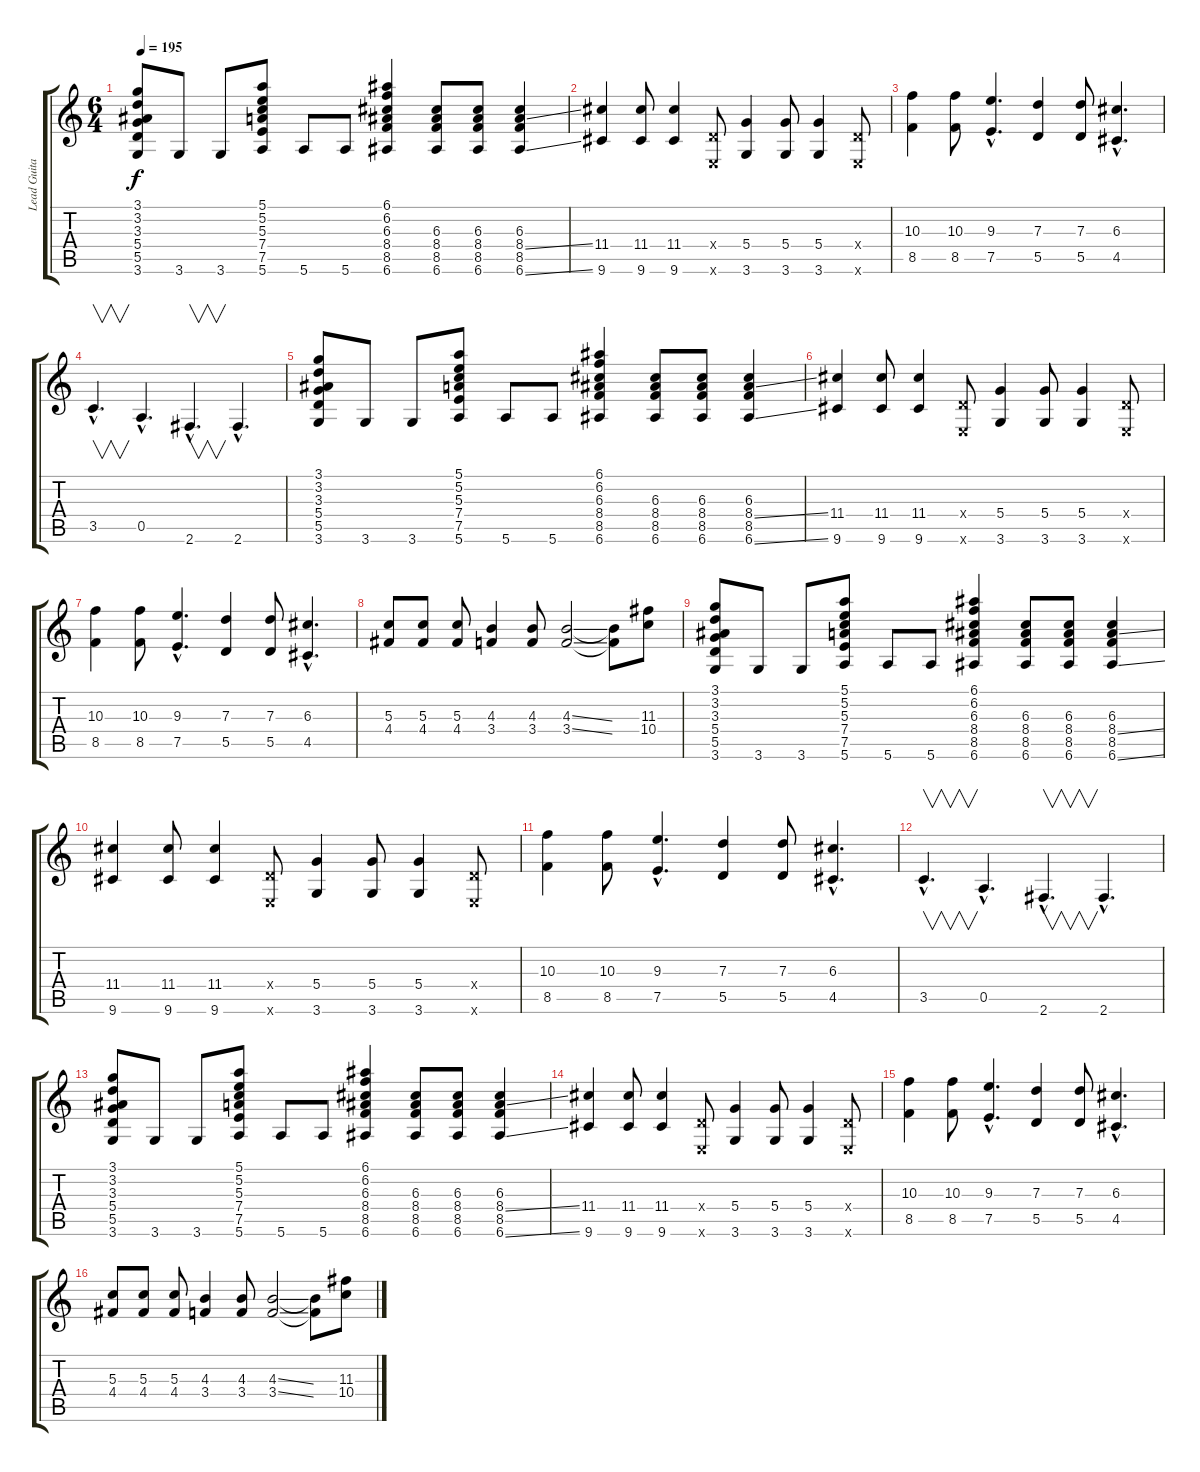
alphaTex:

\track ("Lead Guitar II" "Lead Guita") {instrument distortionguitar}
\staff {score tabs}
\tuning (E4 B3 G3 D3 A2 E2) {hide}
\ts (6 4)
\tempo 195
\clef g2
\ks c
(3.1 3.2 3.3 5.4 5.5 3.6).8{dy f instrument distortionguitar} 3.6.8 3.6.8 (5.1 5.2 5.3 7.4 7.5 5.6).8 5.6.8 5.6.8 (6.1 6.2 6.3 8.4 8.5 6.6).4 (6.3 8.4 8.5 6.6).8 (6.3 8.4 8.5 6.6).8 (6.3 8.4{ss} 8.5 6.6{ss}).4 |
(11.4 9.6).4 (11.4 9.6).8 (11.4 9.6).4 (0.4{x} 0.6{x}).8 (5.4 3.6).4 (5.4 3.6).8 (5.4 3.6).4 (0.4{x} 0.6{x}).8 |
(10.3 8.5).4 (10.3 8.5).8 (9.3{hac} 7.5{hac}).4{d} (7.3 5.5).4 (7.3 5.5).8 (6.3{hac} 4.5{hac}).4{d} |
3.5{hac}.4{v d} 0.5{hac}.4{d} 2.6{hac}.4{v d} 2.6{hac}.4{d} |
(3.1 3.2 3.3 5.4 5.5 3.6).8 3.6.8 3.6.8 (5.1 5.2 5.3 7.4 7.5 5.6).8 5.6.8 5.6.8 (6.1 6.2 6.3 8.4 8.5 6.6).4 (6.3 8.4 8.5 6.6).8 (6.3 8.4 8.5 6.6).8 (6.3 8.4{ss} 8.5 6.6{ss}).4 |
(11.4 9.6).4 (11.4 9.6).8 (11.4 9.6).4 (0.4{x} 0.6{x}).8 (5.4 3.6).4 (5.4 3.6).8 (5.4 3.6).4 (0.4{x} 0.6{x}).8 |
(10.3 8.5).4 (10.3 8.5).8 (9.3{hac} 7.5{hac}).4{d} (7.3 5.5).4 (7.3 5.5).8 (6.3{hac} 4.5{hac}).4{d} |
(5.3 4.4).8 (5.3 4.4).8 (5.3 4.4).8 (4.3 3.4).4 (4.3 3.4).8 (4.3{ss} 3.4{ss}).2 (4.3{t} 3.4{t}).8 (11.3 10.4).8 |
(3.1 3.2 3.3 5.4 5.5 3.6).8 3.6.8 3.6.8 (5.1 5.2 5.3 7.4 7.5 5.6).8 5.6.8 5.6.8 (6.1 6.2 6.3 8.4 8.5 6.6).4 (6.3 8.4 8.5 6.6).8 (6.3 8.4 8.5 6.6).8 (6.3 8.4{ss} 8.5 6.6{ss}).4 |
(11.4 9.6).4 (11.4 9.6).8 (11.4 9.6).4 (0.4{x} 0.6{x}).8 (5.4 3.6).4 (5.4 3.6).8 (5.4 3.6).4 (0.4{x} 0.6{x}).8 |
(10.3 8.5).4 (10.3 8.5).8 (9.3{hac} 7.5{hac}).4{d} (7.3 5.5).4 (7.3 5.5).8 (6.3{hac} 4.5{hac}).4{d} |
3.5{hac}.4{v d} 0.5{hac}.4{d} 2.6{hac}.4{v d} 2.6{hac}.4{d} |
(3.1 3.2 3.3 5.4 5.5 3.6).8 3.6.8 3.6.8 (5.1 5.2 5.3 7.4 7.5 5.6).8 5.6.8 5.6.8 (6.1 6.2 6.3 8.4 8.5 6.6).4 (6.3 8.4 8.5 6.6).8 (6.3 8.4 8.5 6.6).8 (6.3 8.4{ss} 8.5 6.6{ss}).4 |
(11.4 9.6).4 (11.4 9.6).8 (11.4 9.6).4 (0.4{x} 0.6{x}).8 (5.4 3.6).4 (5.4 3.6).8 (5.4 3.6).4 (0.4{x} 0.6{x}).8 |
(10.3 8.5).4 (10.3 8.5).8 (9.3{hac} 7.5{hac}).4{d} (7.3 5.5).4 (7.3 5.5).8 (6.3{hac} 4.5{hac}).4{d} |
(5.3 4.4).8 (5.3 4.4).8 (5.3 4.4).8 (4.3 3.4).4 (4.3 3.4).8 (4.3{ss} 3.4{ss}).2 (4.3{t} 3.4{t}).8 (11.3 10.4).8
